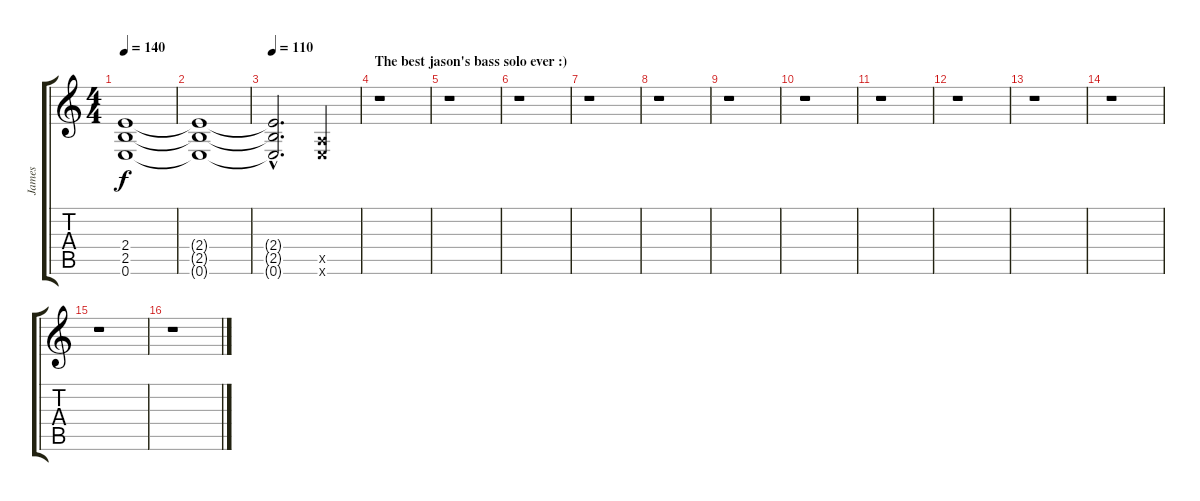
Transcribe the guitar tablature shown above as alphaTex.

\track ("James" "James") {instrument distortionguitar}
\staff {score tabs}
\tuning (E4 B3 G3 D3 A2 E2) {hide}
\ts (4 4)
\tempo 140
\clef g2
\ks c
(2.4{t} 2.5{t} 0.6{t}).1{dy f} |
(2.4{t} 2.5{t} 0.6{t}).1 |
\tempo 110
(2.4{hac t} 2.5{hac t} 0.6{hac t}).2{d} (0.5{x} 0.6{x}).4 |
\section ("" "The best jason's bass solo ever :)")
r.1 |
r.1 |
r.1 |
r.1 |
r.1 |
r.1 |
r.1 |
r.1 |
r.1 |
r.1 |
r.1 |
r.1 |
r.1
